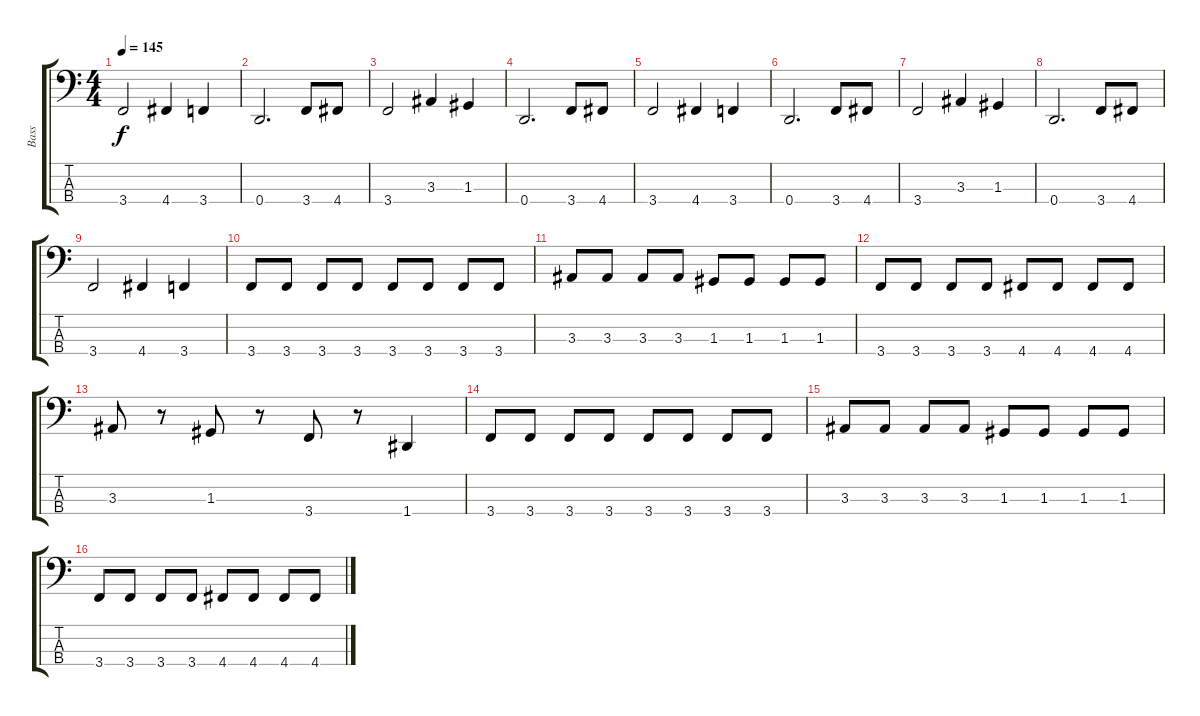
\track ("Bass" "Bass") {instrument electricbasspick}
\staff {score tabs}
\tuning (F2 C2 G1 D1) {hide}
\ts (4 4)
\tempo 145
\clef f4
\ks c
3.4.2{dy f} 4.4.4 3.4.4 |
0.4.2{d} 3.4.8 4.4.8 |
3.4.2 3.3.4 1.3.4 |
0.4.2{d} 3.4.8 4.4.8 |
3.4.2 4.4.4 3.4.4 |
0.4.2{d} 3.4.8 4.4.8 |
3.4.2 3.3.4 1.3.4 |
0.4.2{d} 3.4.8 4.4.8 |
3.4.2 4.4.4 3.4.4 |
3.4.8 3.4.8 3.4.8 3.4.8 3.4.8 3.4.8 3.4.8 3.4.8 |
3.3.8 3.3.8 3.3.8 3.3.8 1.3.8 1.3.8 1.3.8 1.3.8 |
3.4.8 3.4.8 3.4.8 3.4.8 4.4.8 4.4.8 4.4.8 4.4.8 |
3.3.8 r.8 1.3.8 r.8 3.4.8 r.8 1.4.4 |
3.4.8 3.4.8 3.4.8 3.4.8 3.4.8 3.4.8 3.4.8 3.4.8 |
3.3.8 3.3.8 3.3.8 3.3.8 1.3.8 1.3.8 1.3.8 1.3.8 |
3.4.8 3.4.8 3.4.8 3.4.8 4.4.8 4.4.8 4.4.8 4.4.8
